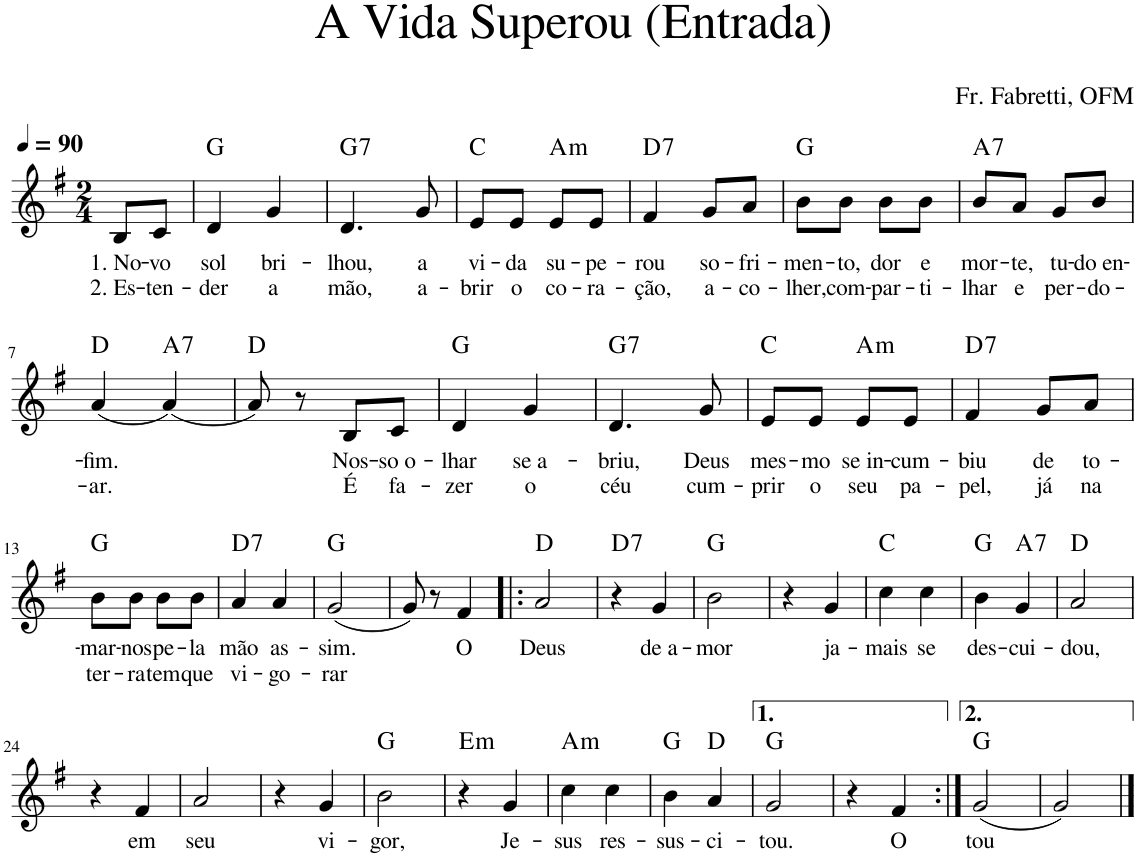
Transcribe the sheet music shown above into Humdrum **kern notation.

**kern	**text	**text	**harte
*part1	*part1	*part1	*part1
*staff1	*staff1	*staff1	*
*I"Voz	*	*	*
*I'Vo.	*	*	*
*clefG2	*	*	*
*k[f#]	*	*	*
*M2/4	*	*	*
*MM90	*	*	*
=	=	=	=
!	!LO:LY:b	!LO:LY:b	!
8B/L	1. No-	2. Es-	.
!	!LO:LY:b	!LO:LY:b	!
8c/J	-vo	-ten-	.
=1	=1	=1	=1
!	!LO:LY:b	!LO:LY:b	!
4d/	sol	-der	G:maj
!	!LO:LY:b	!LO:LY:b	!
4g/	bri-	a	.
=2	=2	=2	=2
!	!LO:LY:b	!LO:LY:b	!LO:H:kt=7
4.d/	-lhou,	mão,	G:7
!	!LO:LY:b	!LO:LY:b	!
8g/	a	a-	.
=3	=3	=3	=3
!	!LO:LY:b	!LO:LY:b	!
8e/L	vi-	-brir	C:maj
!	!LO:LY:b	!LO:LY:b	!
8e/J	-da	o	.
!	!LO:LY:b	!LO:LY:b	!LO:H:kt=m
8e/L	su-	co-	A:min
!	!LO:LY:b	!LO:LY:b	!
8e/J	-pe-	-ra-	.
=4	=4	=4	=4
!	!LO:LY:b	!LO:LY:b	!LO:H:kt=7
4f#/	-rou	-ção,	D:7
!	!LO:LY:b	!LO:LY:b	!
8g/L	so-	a-	.
!	!LO:LY:b	!LO:LY:b	!
8a/J	-fri-	-co-	.
=5	=5	=5	=5
!	!LO:LY:b	!LO:LY:b	!
8b\L	-men-	-lher,	G:maj
!	!LO:LY:b	!LO:LY:b	!
8b\J	-to,	com-	.
!	!LO:LY:b	!LO:LY:b	!
8b\L	dor	-par-	.
!	!LO:LY:b	!LO:LY:b	!
8b\J	e	-ti-	.
=6	=6	=6	=6
!	!LO:LY:b	!LO:LY:b	!LO:H:kt=7
8b/L	mor-	-lhar	A:7
!	!LO:LY:b	!LO:LY:b	!
8a/J	-te,	e	.
!	!LO:LY:b	!LO:LY:b	!
8g/L	tu-	per-	.
!	!LO:LY:b	!LO:LY:b	!
8b/J	-do en-	-do-	.
!!LO:LB:g=z
=7	=7	=7	=7
!	!LO:LY:b	!LO:LY:b	!
(4a/	-fim.	-ar.	D:maj
!	!	!	!LO:H:kt=7
(4a/)	.	.	A:7
=8	=8	=8	=8
8a/)	.	.	D:maj
8r	.	.	.
!	!LO:LY:b	!LO:LY:b	!
8B/L	Nos-	É	.
!	!LO:LY:b	!LO:LY:b	!
8c/J	-so o-	fa-	.
=9	=9	=9	=9
!	!LO:LY:b	!LO:LY:b	!
4d/	-lhar	-zer	G:maj
!	!LO:LY:b	!LO:LY:b	!
4g/	se a-	o	.
=10	=10	=10	=10
!	!LO:LY:b	!LO:LY:b	!LO:H:kt=7
4.d/	-briu,	céu	G:7
!	!LO:LY:b	!LO:LY:b	!
8g/	Deus	cum-	.
=11	=11	=11	=11
!	!LO:LY:b	!LO:LY:b	!
8e/L	mes-	-prir	C:maj
!	!LO:LY:b	!LO:LY:b	!
8e/J	-mo	o	.
!	!LO:LY:b	!LO:LY:b	!LO:H:kt=m
8e/L	se in-	seu	A:min
!	!LO:LY:b	!LO:LY:b	!
8e/J	-cum-	pa-	.
=12	=12	=12	=12
!	!LO:LY:b	!LO:LY:b	!LO:H:kt=7
4f#/	-biu	-pel,	D:7
!	!LO:LY:b	!LO:LY:b	!
8g/L	de	já	.
!	!LO:LY:b	!LO:LY:b	!
8a/J	to-	na	.
!!LO:LB:g=z
=13	=13	=13	=13
!	!LO:LY:b	!LO:LY:b	!
8b\L	-mar-	ter-	G:maj
!	!LO:LY:b	!LO:LY:b	!
8b\J	-nos	-ra	.
!	!LO:LY:b	!LO:LY:b	!
8b\L	pe-	tem	.
!	!LO:LY:b	!LO:LY:b	!
8b\J	-la	que	.
=14	=14	=14	=14
!	!LO:LY:b	!LO:LY:b	!LO:H:kt=7
4a/	mão	vi-	D:7
!	!LO:LY:b	!LO:LY:b	!
4a/	as-	-go-	.
=15	=15	=15	=15
!	!LO:LY:b	!LO:LY:b	!
(2g/	-sim.	-rar	G:maj
=16	=16	=16	=16
8g/)	.	.	.
8r	.	.	.
!	!LO:LY:b	!	!
4f#/	O	.	.
=17!|:	=17!|:	=17!|:	=17!|:
!	!LO:LY:b	!	!
2a/	Deus	.	D:maj
=18	=18	=18	=18
!	!	!	!LO:H:kt=7
4r	.	.	D:7
!	!LO:LY:b	!	!
4g/	de a-	.	.
=19	=19	=19	=19
!	!LO:LY:b	!	!
2b\	-mor	.	G:maj
=20	=20	=20	=20
4r	.	.	.
!	!LO:LY:b	!	!
4g/	ja-	.	.
=21	=21	=21	=21
!	!LO:LY:b	!	!
4cc\	-mais	.	C:maj
!	!LO:LY:b	!	!
4cc\	se	.	.
=22	=22	=22	=22
!	!LO:LY:b	!	!
4b\	des-	.	G:maj
!	!LO:LY:b	!	!LO:H:kt=7
4g/	-cui-	.	A:7
=23	=23	=23	=23
!	!LO:LY:b	!	!
2a/	-dou,	.	D:maj
!!LO:LB:g=z
=24	=24	=24	=24
4r	.	.	.
!	!LO:LY:b	!	!
4f#/	em	.	.
=25	=25	=25	=25
!	!LO:LY:b	!	!
2a/	seu	.	.
=26	=26	=26	=26
4r	.	.	.
!	!LO:LY:b	!	!
4g/	vi-	.	.
=27	=27	=27	=27
!	!LO:LY:b	!	!
2b\	-gor,	.	G:maj
=28	=28	=28	=28
!	!	!	!LO:H:kt=m
4r	.	.	E:min
!	!LO:LY:b	!	!
4g/	Je-	.	.
=29	=29	=29	=29
!	!LO:LY:b	!	!LO:H:kt=m
4cc\	-sus	.	A:min
!	!LO:LY:b	!	!
4cc\	res-	.	.
=30	=30	=30	=30
!	!LO:LY:b	!	!
4b\	-sus-	.	G:maj
!	!LO:LY:b	!	!
4a/	-ci-	.	D:maj
=31	=31	=31	=31
!	!LO:LY:b	!	!
2g/	-tou.	.	G:maj
=32	=32	=32	=32
4r	.	.	.
!	!LO:LY:b	!	!
4f#/	O	.	.
=33:|!	=33:|!	=33:|!	=33:|!
!	!LO:LY:b	!	!
(2g/	tou	.	G:maj
=34	=34	=34	=34
2g/)	.	.	.
==	==	==	==
*-	*-	*-	*-
